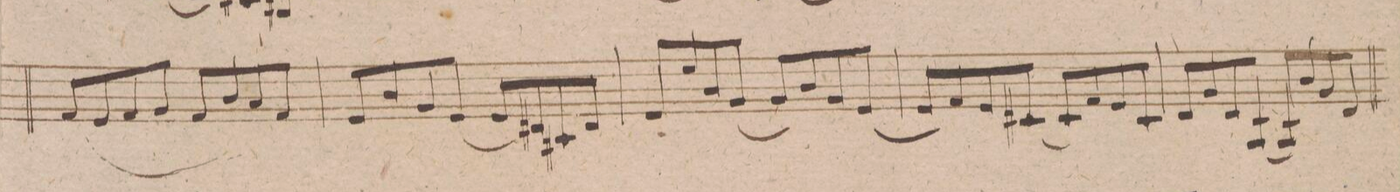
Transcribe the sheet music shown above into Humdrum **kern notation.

**kern	**dynam
*I"Violino 2do	*
*clefG2	*
*k[f#]	*
*met(c|)	*
*M2/2	*
(<8f#/L	.
8e/	.
8f#/	.
8g/J	.
8f#/L	.
8b\	.
8a/	.
8f#/J)	.
=270	=270
8e/L	.
8b\	.
8g/	.
[8e/J	.
8e/L]	.
8d#X/	.
8c#X/	.
8d#/J	.
=271	=271
8e/L	.
8ee\	.
8b\	.
[8g/J	.
8g/L]	.
8b\	.
8g/	.
[8e/J	.
=272	=272
8e/L]	.
8f#/	.
8e/	.
[8c#X/J	.
8c#/L]	.
8f#/	.
8e/	.
8c#/J	.
=273	=273
8d/L	.
8g/	.
8d/	.
[8B/J	.
8B/L]	.
8b\	.
8g/	.
8d/J	.
=274	=274
*-	*-
